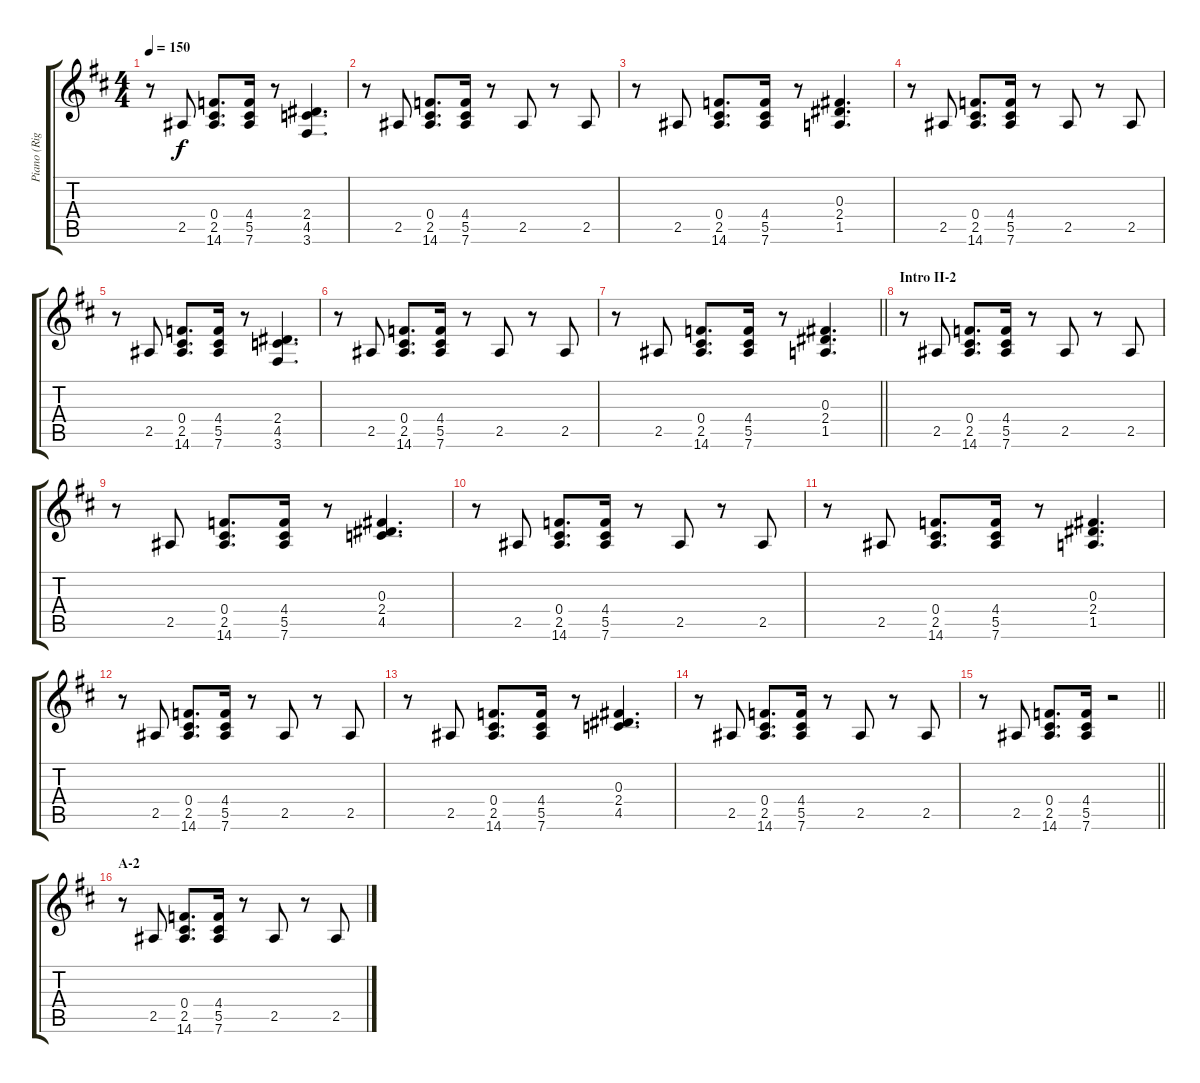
\track ("Piano (Right Hand)" "Piano (Rig") {instrument acousticgrandpiano}
\staff {score tabs}
\tuning (Eb5 Bb4 Gb4 Db4 Ab3 Eb3) {hide}
\ts (4 4)
\tempo 150
\clef g2
\ks d
r.8{dy f} 2.5.8 (0.4 2.5 14.6).8{d} (4.4 5.5 7.6).16 r.8 (2.4 4.5 3.6).4{d} |
r.8 2.5.8 (0.4 2.5 14.6).8{d} (4.4 5.5 7.6).16 r.8 2.5.8 r.8 2.5.8 |
r.8 2.5.8 (0.4 2.5 14.6).8{d} (4.4 5.5 7.6).16 r.8 (0.3 2.4 1.5).4{d} |
r.8 2.5.8 (0.4 2.5 14.6).8{d} (4.4 5.5 7.6).16 r.8 2.5.8 r.8 2.5.8 |
r.8 2.5.8 (0.4 2.5 14.6).8{d} (4.4 5.5 7.6).16 r.8 (2.4 4.5 3.6).4{d} |
r.8 2.5.8 (0.4 2.5 14.6).8{d} (4.4 5.5 7.6).16 r.8 2.5.8 r.8 2.5.8 |
\barLineRight lightlight
r.8 2.5.8 (0.4 2.5 14.6).8{d} (4.4 5.5 7.6).16 r.8 (0.3 2.4 1.5).4{d} |
\section ("" "Intro II-2")
r.8 2.5.8 (0.4 2.5 14.6).8{d} (4.4 5.5 7.6).16 r.8 2.5.8 r.8 2.5.8 |
r.8 2.5.8 (0.4 2.5 14.6).8{d} (4.4 5.5 7.6).16 r.8 (0.3 2.4 4.5).4{d} |
r.8 2.5.8 (0.4 2.5 14.6).8{d} (4.4 5.5 7.6).16 r.8 2.5.8 r.8 2.5.8 |
r.8 2.5.8 (0.4 2.5 14.6).8{d} (4.4 5.5 7.6).16 r.8 (0.3 2.4 1.5).4{d} |
r.8 2.5.8 (0.4 2.5 14.6).8{d} (4.4 5.5 7.6).16 r.8 2.5.8 r.8 2.5.8 |
r.8 2.5.8 (0.4 2.5 14.6).8{d} (4.4 5.5 7.6).16 r.8 (0.3 2.4 4.5).4{d} |
r.8 2.5.8 (0.4 2.5 14.6).8{d} (4.4 5.5 7.6).16 r.8 2.5.8 r.8 2.5.8 |
\barLineRight lightlight
r.8 2.5.8 (0.4 2.5 14.6).8{d} (4.4 5.5 7.6).16 r.2 |
\section ("" "A-2")
r.8 2.5.8 (0.4 2.5 14.6).8{d} (4.4 5.5 7.6).16 r.8 2.5.8 r.8 2.5.8
